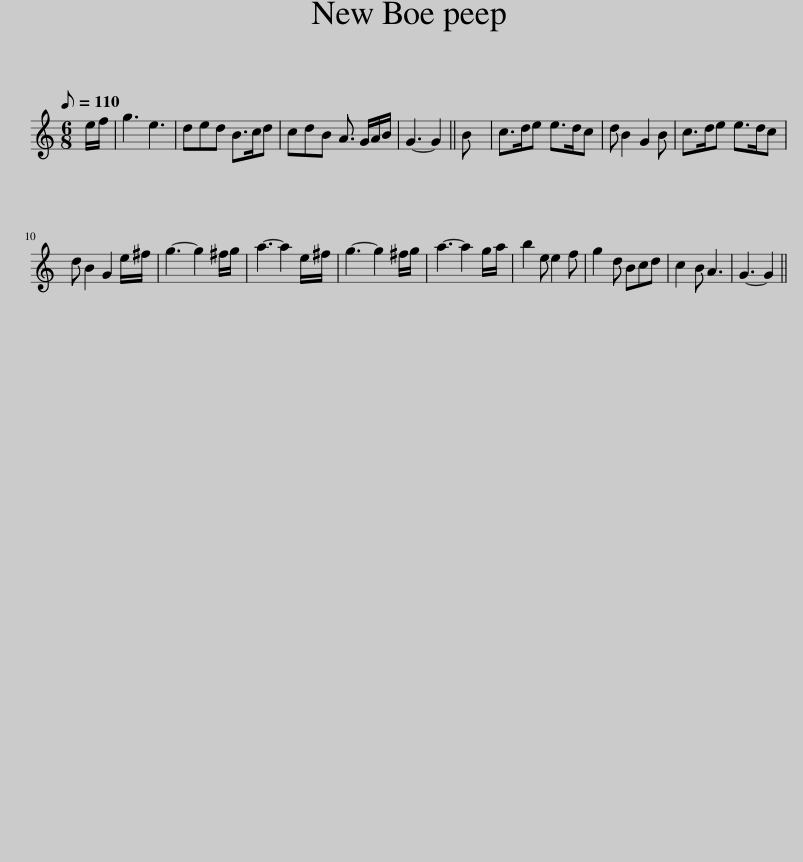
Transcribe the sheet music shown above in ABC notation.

X:1
L:1/8
Q:1/8=110
M:6/8
I:linebreak $
K:C
V:1 treble
V:1
 e/f/ | g3 e3 | ded B>cd | cdB A3/2 G/A/B/ | G3- G2 || %5
 B | c>de e>dc | d B2 G2 B | c>de e>dc |$ d B2 G2 e/^f/ | %10
 g3- g2 ^f/g/ | a3- a2 e/^f/ | g3- g2 ^f/g/ | a3- a2 g/a/ | b2 e e2 f | %15
 g2 d Bcd | c2 B A3 | G3- G2 || %18
